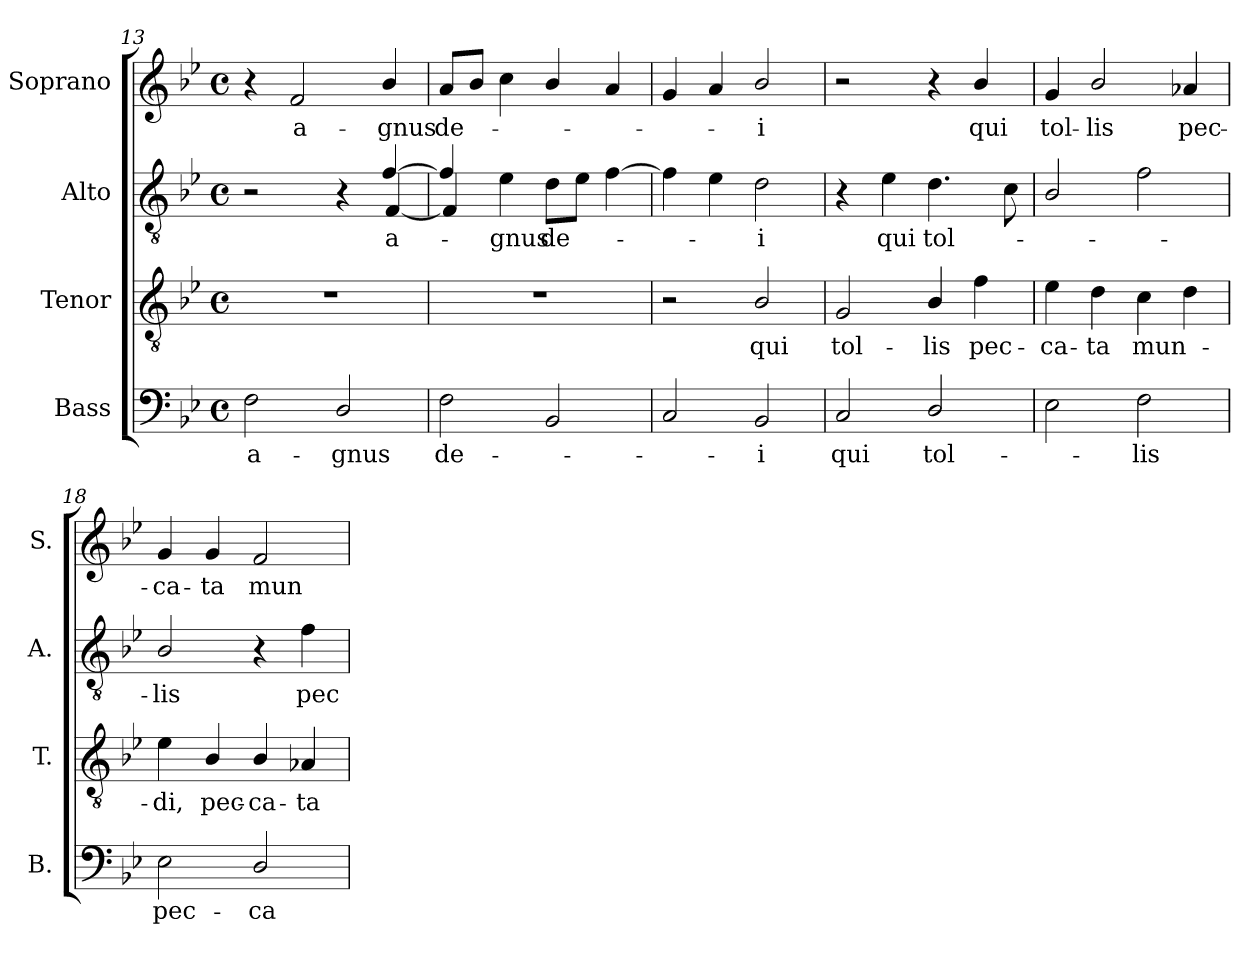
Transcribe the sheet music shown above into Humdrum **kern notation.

**kern	**text	**kern	**text	**kern	**text	**kern	**text
*part4	*part4	*part3	*part3	*part2	*part2	*part1	*part1
*staff4	*staff4	*staff3	*staff3	*staff2	*staff2	*staff1	*staff1
*I"Bass	*	*I"Tenor	*	*I"Alto	*	*I"Soprano	*
*I'B.	*	*I'T.	*	*I'A.	*	*I'S.	*
!!LO:LB:g=z
*clefF4	*	*clefGv2	*	*clefGv2	*	*clefG2	*
*	*	*ITrd7c12	*	*ITrd7c12	*	*	*
*k[b-e-]	*	*k[b-e-]	*	*k[b-e-]	*	*k[b-e-]	*
*B-:	*	*B-:	*	*B-:	*	*B-:	*
*M4/4	*	*M4/4	*	*M4/4	*	*M4/4	*
*met(c)	*	*met(c)	*	*met(c)	*	*met(c)	*
=13	=13	=13	=13	=13	=13	=13	=13
!	!LO:LY:b:color=#000000	!	!	!	!	!	!
*	*	*	*	*^	*	*	*
2Fi\	a-	1r	.	2r	2ryy	.	4r	.
!	!	!	!	!	!	!	!	!LO:LY:b:color=#000000
.	.	.	.	.	.	.	2fi/	a-
!	!LO:LY:b:color=#000000	!	!	!	!	!	!	!
2Di/	-gnus	.	.	4r	4ryy	.	.	.
!	!	!	!	!	!	!LO:LY:b:color=#000000	!	!
!	!	!	!	!	!	!	!	!LO:LY:b:color=#000000
.	.	.	.	[4Fi/	[4FFi/	a-	4b-i/	-gnus
=14	=14	=14	=14	=14	=14	=14	=14	=14
!	!LO:LY:b:color=#000000	!	!	!	!	!	!	!
!	!	!	!	!	!	!	!	!LO:LY:b:color=#000000
2Fi\	de-	1r	.	4Fi/]	4FFi/]	.	8ai/L	de-
.	.	.	.	.	.	.	8b-i/J	.
!	!	!	!	!	!	!LO:LY:b:color=#000000	!	!
.	.	.	.	4E-i\	4ryy	-gnus	4cci\	.
!	!	!	!	!	!	!LO:LY:b:color=#000000	!	!
2BB-i/	.	.	.	8Di\L	2ryy	de-	4b-i/	.
.	.	.	.	8E-i\J	.	.	.	.
.	.	.	.	[4Fi\	.	.	4ai/	.
*	*	*	*	*v	*v	*	*	*
=15	=15	=15	=15	=15	=15	=15	=15
2Ci/	.	2r	.	4Fi\]	.	4gi/	.
.	.	.	.	4E-i\	.	4ai/	.
!	!LO:LY:b:color=#000000	!	!	!	!	!	!
!	!	!	!LO:LY:b:color=#000000	!	!	!	!
!	!	!	!	!	!LO:LY:b:color=#000000	!	!
!	!	!	!	!	!	!	!LO:LY:b:color=#000000
2BB-i/	-i	2BB-i/	qui	2Di\	-i	2b-i/	-i
=16	=16	=16	=16	=16	=16	=16	=16
!	!LO:LY:b:color=#000000	!	!	!	!	!	!
!	!	!	!LO:LY:b:color=#000000	!	!	!	!
2Ci/	qui	2GGi/	tol-	4r	.	2r	.
!	!	!	!	!	!LO:LY:b:color=#000000	!	!
.	.	.	.	4E-i\	qui	.	.
!	!LO:LY:b:color=#000000	!	!	!	!	!	!
!	!	!	!LO:LY:b:color=#000000	!	!	!	!
!	!	!	!	!	!LO:LY:b:color=#000000	!	!
2Di/	tol-	4BB-i/	-lis	4.Di\	tol-	4r	.
!	!	!	!LO:LY:b:color=#000000	!	!	!	!
!	!	!	!	!	!	!	!LO:LY:b:color=#000000
.	.	4Fi\	pec-	.	.	4b-i/	qui
.	.	.	.	8Ci\	.	.	.
=17	=17	=17	=17	=17	=17	=17	=17
!	!	!	!LO:LY:b:color=#000000	!	!	!	!
!	!	!	!	!	!	!	!LO:LY:b:color=#000000
2E-i\	.	4E-i\	-ca-	2BB-i/	.	4gi/	tol-
!	!	!	!LO:LY:b:color=#000000	!	!	!	!
!	!	!	!	!	!	!	!LO:LY:b:color=#000000
.	.	4Di\	-ta	.	.	2b-i/	-lis
!	!LO:LY:b:color=#000000	!	!	!	!	!	!
!	!	!	!LO:LY:b:color=#000000	!	!	!	!
2Fi\	-lis	4Ci\	mun-	2Fi\	.	.	.
!	!	!	!	!	!	!	!LO:LY:b:color=#000000
.	.	4Di\	.	.	.	4a-Xi/	pec-
=18	=18	=18	=18	=18	=18	=18	=18
!	!LO:LY:b:color=#000000	!	!	!	!	!	!
!	!	!	!LO:LY:b:color=#000000	!	!	!	!
!	!	!	!	!	!LO:LY:b:color=#000000	!	!
!	!	!	!	!	!	!	!LO:LY:b:color=#000000
2E-i\	pec-	4E-i\	-di,	2BB-i/	-lis	4gi/	-ca-
!	!	!	!LO:LY:b:color=#000000	!	!	!	!
!	!	!	!	!	!	!	!LO:LY:b:color=#000000
.	.	4BB-i/	pec-	.	.	4gi/	-ta
!	!LO:LY:b:color=#000000	!	!	!	!	!	!
!	!	!	!LO:LY:b:color=#000000	!	!	!	!
!	!	!	!	!	!	!	!LO:LY:b:color=#000000
2Di/	-ca-	4BB-i/	-ca-	4r	.	2fi/	mun-
!	!	!	!LO:LY:b:color=#000000	!	!	!	!
!	!	!	!	!	!LO:LY:b:color=#000000	!	!
.	.	4AA-Xi/	-ta	4Fi\	pec-	.	.
=	=	=	=	=	=	=	=
*-	*-	*-	*-	*-	*-	*-	*-
